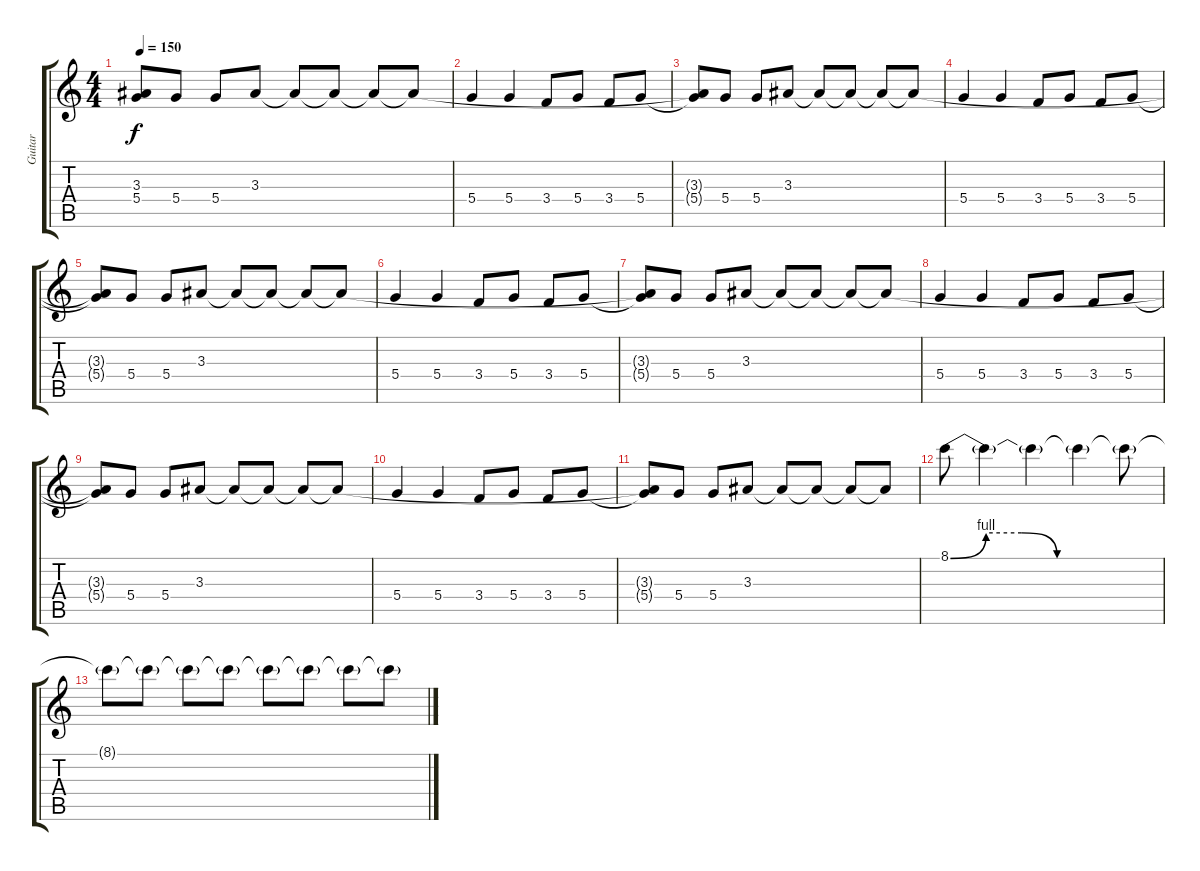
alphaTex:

\track ("Guitar" "Guitar") {instrument distortionguitar}
\staff {score tabs}
\tuning (E4 B3 G3 D3 A2 E2) {hide}
\ts (4 4)
\tempo 150
\clef g2
\ks c
(3.3{t} 5.4{t}).8{dy f} 5.4.8 5.4.8 3.3.8 3.3{t}.8 3.3{t}.8 3.3{t}.8 3.3{t}.8 |
5.4.4 5.4.4 3.4.8 5.4.8 3.4.8 5.4.8 |
(3.3{t} 5.4{t}).8 5.4.8 5.4.8 3.3.8 3.3{t}.8 3.3{t}.8 3.3{t}.8 3.3{t}.8 |
5.4.4 5.4.4 3.4.8 5.4.8 3.4.8 5.4.8 |
(3.3{t} 5.4{t}).8 5.4.8 5.4.8 3.3.8 3.3{t}.8 3.3{t}.8 3.3{t}.8 3.3{t}.8 |
5.4.4 5.4.4 3.4.8 5.4.8 3.4.8 5.4.8 |
(3.3{t} 5.4{t}).8 5.4.8 5.4.8 3.3.8 3.3{t}.8 3.3{t}.8 3.3{t}.8 3.3{t}.8 |
5.4.4 5.4.4 3.4.8 5.4.8 3.4.8 5.4.8 |
(3.3{t} 5.4{t}).8 5.4.8 5.4.8 3.3.8 3.3{t}.8 3.3{t}.8 3.3{t}.8 3.3{t}.8 |
5.4.4 5.4.4 3.4.8 5.4.8 3.4.8 5.4.8 |
(3.3{t} 5.4{t}).8 5.4.8 5.4.8 3.3.8 3.3{t}.8 3.3{t}.8 3.3{t}.8 3.3{t}.8 |
8.1{be (custom 0 0 10 4 20 4 30 0 60 0)}.8{volume 4} 8.1{t}.4 8.1{t}.4 8.1{t}.4 8.1{t}.8 |
8.1{t}.8 8.1{t}.8 8.1{t}.8 8.1{t}.8 8.1{t}.8 8.1{t}.8 8.1{t}.8 8.1{t}.8
